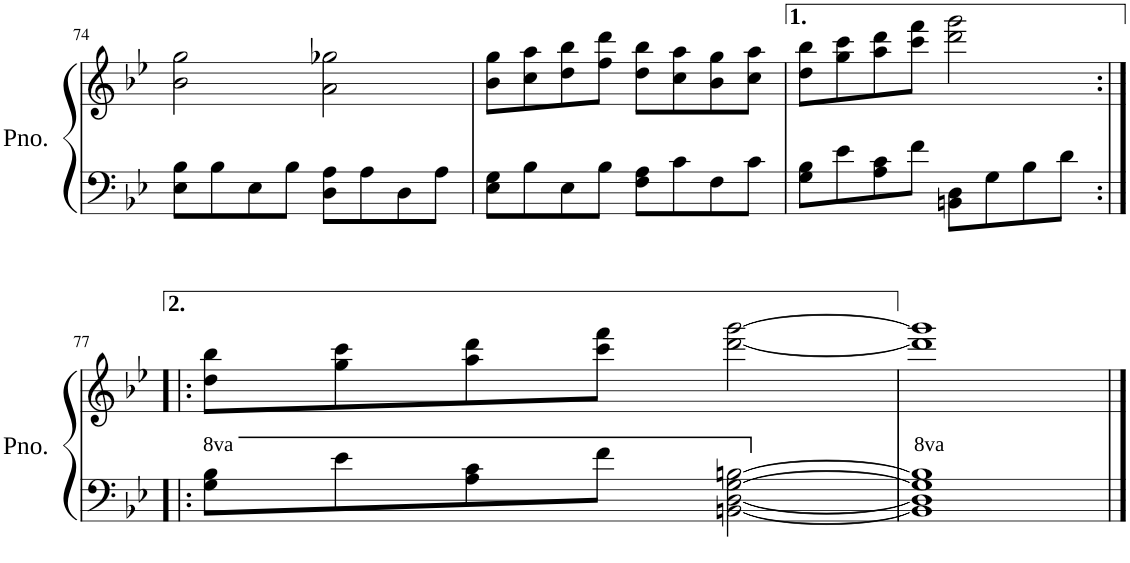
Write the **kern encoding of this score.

**kern	**kern
*part1	*part1
*staff2	*staff1
*I"Piano	*
*I'Pno.	*
!!LO:PB:g=z
*clefF4	*clefG2
*k[b-e-]	*k[b-e-]
*M4/4	*M4/4
=74	=74
8E-\ 8B-\L	2b-\ 2gg\
8B-\	.
8E-\	.
8B-\J	.
8D\ 8A\L	2a\ 2gg-X\
8A\	.
8D\	.
8A\J	.
=75	=75
8E-\ 8G\L	8b-\ 8gg\L
8B-\	8cc\ 8aa\
8E-\	8dd\ 8bb-\
8B-\J	8ff\ 8ddd\J
8F\ 8A\L	8dd\ 8bb-\L
8c\	8cc\ 8aa\
8F\	8b-\ 8gg\
8c\J	8cc\ 8aa\J
=76	=76
8G\ 8B-\L	8dd\ 8bb-\L
8e-\	8gg\ 8ccc\
8A\ 8c\	8aa\ 8ddd\
8f\J	8ccc\ 8fff\J
8BBn\ 8D\L	2ddd\ 2ggg\
8G\	.
8B-\	.
8d\J	.
!!LO:LB:g=z
=77:|!|:	=77:|!|:
*8va	*
8g\ 8b-\L	8dd\ 8bb-\L
8ee-\	8gg\ 8ccc\
8a\ 8cc\	8aa\ 8ddd\
8ff\J	8ccc\ 8fff\J
[2Bn\ [2d\ [2g\ [2bn\	[2ddd\ [2ggg\
=78	=78
*X8va	*
*8va	*
1B] 1d] 1g] 1b]	1ddd] 1ggg]
*X8va	*
==	==
*-	*-
